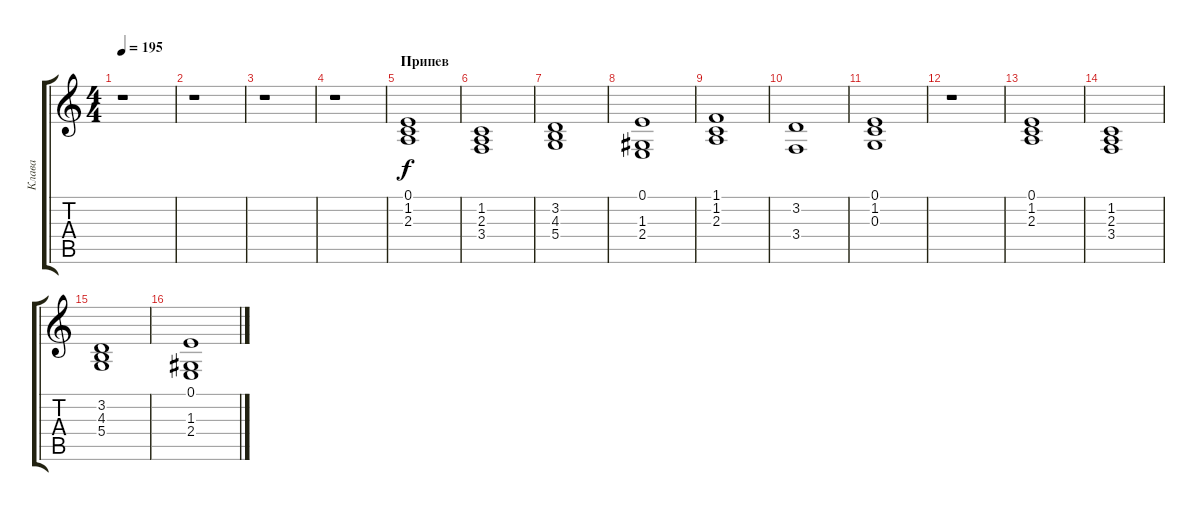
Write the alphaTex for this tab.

\track ("Клава " "Клава ") {instrument choiraahs}
\staff {score tabs}
\tuning (E4 B3 G3 D3 A2 E2) {hide}
\ts (4 4)
\tempo 195
\clef g2
\ks c
r.1{dy f} |
r.1 |
r.1 |
r.1 |
\section ("" "Припев")
(0.1 1.2 2.3).1 |
(1.2 2.3 3.4).1 |
(3.2 4.3 5.4).1 |
(0.1 1.3 2.4).1 |
(1.1 1.2 2.3).1 |
(3.2 3.4).1 |
(0.1 1.2 0.3).1 |
r.1 |
(0.1 1.2 2.3).1 |
(1.2 2.3 3.4).1 |
(3.2 4.3 5.4).1 |
(0.1 1.3 2.4).1
